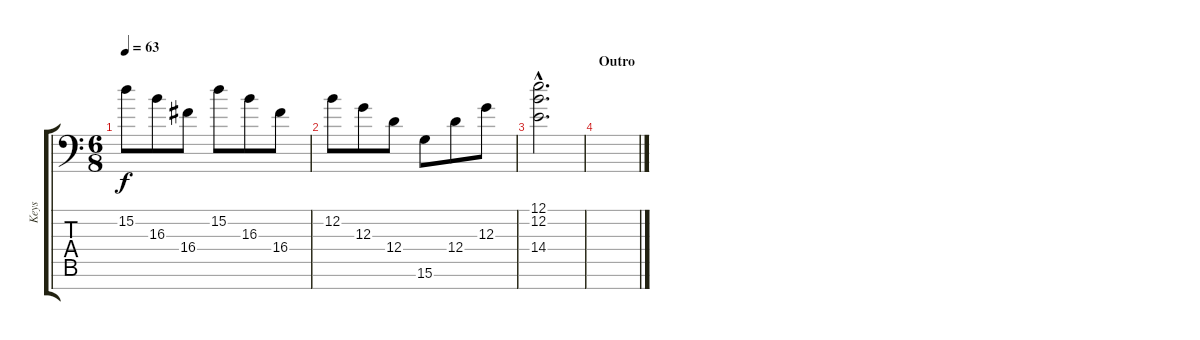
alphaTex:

\track ("Keys" "Keys") {instrument acousticgrandpiano}
\staff {score tabs}
\tuning (E4 B3 G3 D3 A2 E2 Gb1) {hide}
\ts (6 8)
\tempo 63
\clef f4
\ks c
15.2.8{dy f} 16.3.8 16.4.8 15.2.8 16.3.8 16.4.8 |
12.2.8 12.3.8 12.4.8 15.6.8 12.4.8 12.3.8 |
(12.1{hac} 12.2{hac} 14.4{hac}).2{d} |
\section ("" "Outro")
